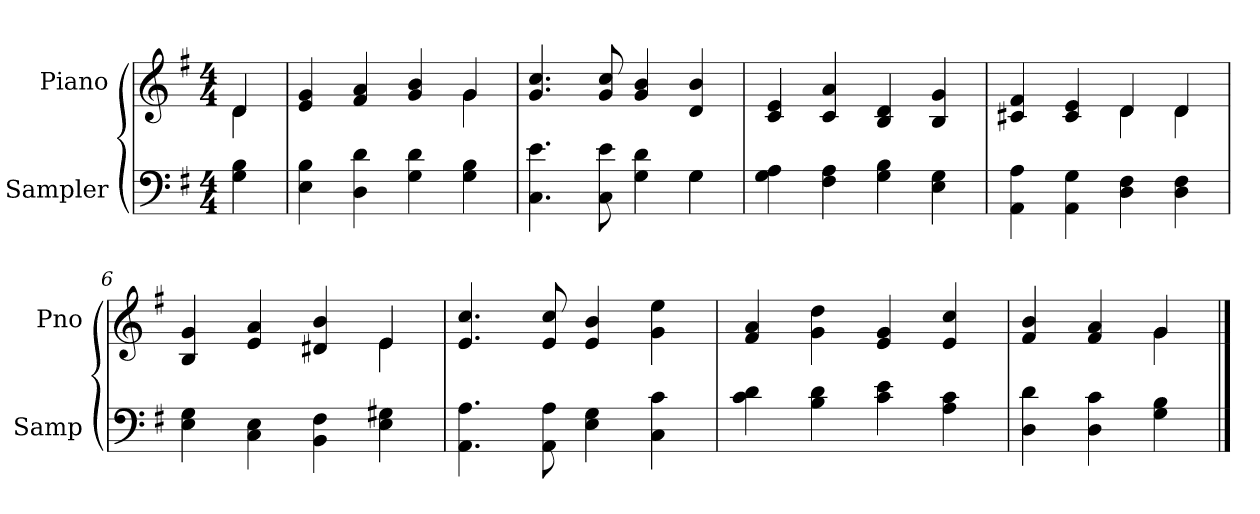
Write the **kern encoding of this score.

**kern	**kern
*part2	*part1
*staff2	*staff1
*I"Sampler	*I"Piano
*I'Samp	*I'Pno
*clefF4	*clefG2
*k[f#]	*k[f#]
*G:	*G:
*M4/4	*M4/4
=1	=1
*	*^
4G 4B	4d/	4d
=2	=2	=2
4E 4B	4e 4g	2.ryy
4D 4d	4f# 4a	.
4G 4d	4g 4b	.
4G 4B	4g/	4g
*	*v	*v
=3	=3
*^	*
4.C 4.e	2.ryy	4.g 4.cc
8C 8e	.	8g 8cc
4G 4d	.	4g 4b
4G\	4G	4d 4b
*v	*v	*
=4	=4
4G 4A	4c 4e
4F# 4A	4c 4a
4G 4B	4B 4d
4E 4G	4B 4g
=5	=5
*	*^
4AA 4A	4c#X 4f#	2ryy
4AA 4G	4c# 4e	.
4D 4F#	4d/	4d
4D 4F#	4d/	4d
=6	=6	=6
4E 4G	4B 4g	2.ryy
4C 4E	4e 4a	.
4BB 4F#	4d#X 4b	.
4E 4G#X	4e/	4e
*	*v	*v
=7	=7
4.AA 4.A	4.e 4.cc
8AA 8A	8e 8cc
4E 4G	4e 4b
4C 4c	4g 4ee
=8	=8
4c 4d	4f# 4a
4B 4d	4g 4dd
4c 4e	4e 4g
4A 4c	4e 4cc
=9	=9
*	*^
4D 4d	4f# 4b	2ryy
4D 4c	4f# 4a	.
4G 4B	4g/	4g
*	*v	*v
==	==
*-	*-
